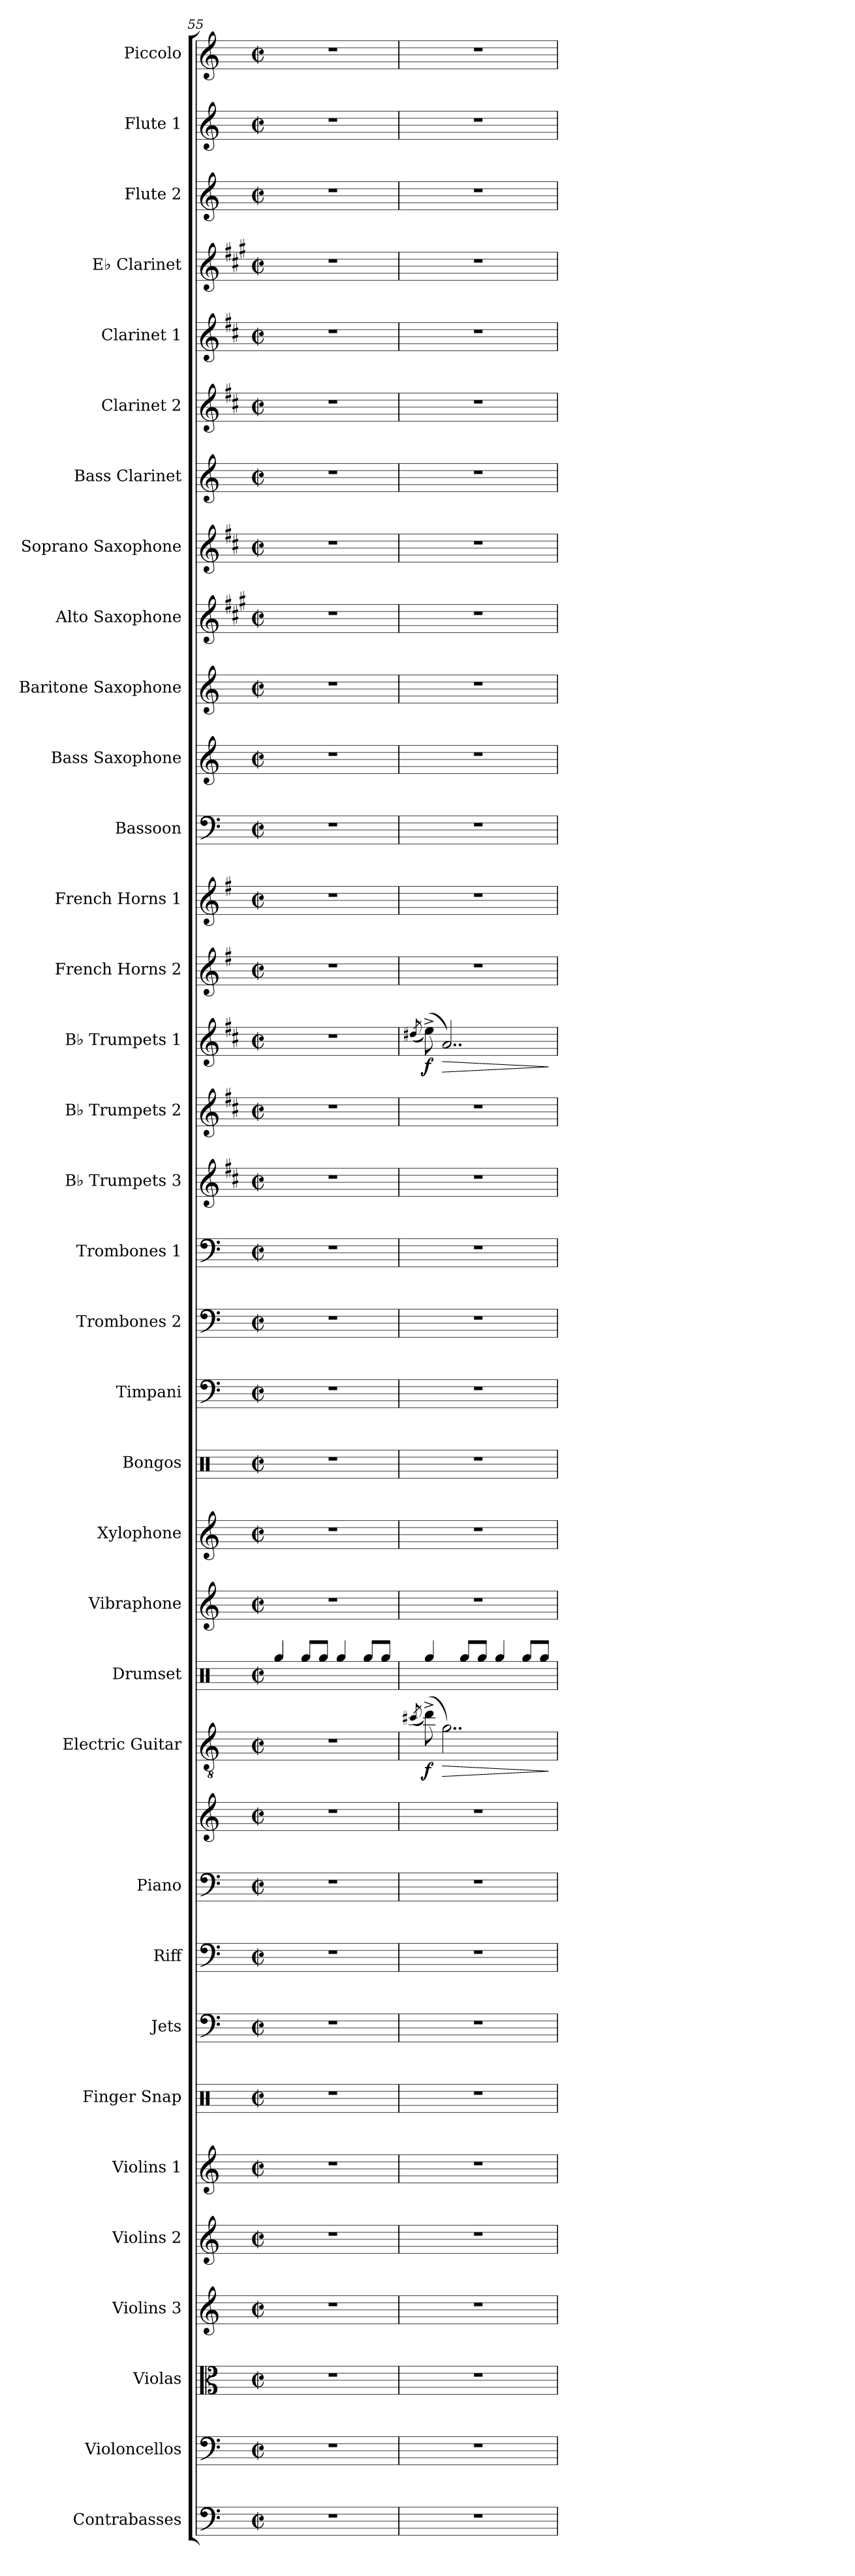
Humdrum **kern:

**kern	**kern	**kern	**kern	**kern	**kern	**kern	**kern	**kern	**kern	**kern	**kern	**dynam	**kern	**kern	**kern	**kern	**kern	**kern	**kern	**kern	**kern	**kern	**dynam	**kern	**kern	**kern	**kern	**kern	**kern	**kern	**kern	**kern	**kern	**kern	**kern	**kern	**kern
*part35	*part34	*part33	*part32	*part31	*part30	*part29	*part28	*part27	*part26	*part26	*part25	*part25	*part24	*part23	*part22	*part21	*part20	*part19	*part18	*part17	*part16	*part15	*part15	*part14	*part13	*part12	*part11	*part10	*part9	*part8	*part7	*part6	*part5	*part4	*part3	*part2	*part1
*staff36	*staff35	*staff34	*staff33	*staff32	*staff31	*staff30	*staff29	*staff28	*staff27	*staff26	*staff25	*staff25	*staff24	*staff23	*staff22	*staff21	*staff20	*staff19	*staff18	*staff17	*staff16	*staff15	*staff15	*staff14	*staff13	*staff12	*staff11	*staff10	*staff9	*staff8	*staff7	*staff6	*staff5	*staff4	*staff3	*staff2	*staff1
*I"Contrabasses	*I"Violoncellos	*I"Violas	*I"Violins 3	*I"Violins 2	*I"Violins 1	*I"Finger Snap	*I"Jets	*I"Riff	*I"Piano	*	*I"Electric Guitar	*	*I"Drumset	*I"Vibraphone	*I"Xylophone	*I"Bongos	*I"Timpani	*I"Trombones 2	*I"Trombones 1	*I"B♭ Trumpets 3	*I"B♭ Trumpets 2	*I"B♭ Trumpets 1	*	*I"French Horns 2	*I"French Horns 1	*I"Bassoon	*I"Bass Saxophone	*I"Baritone Saxophone	*I"Alto Saxophone	*I"Soprano Saxophone	*I"Bass Clarinet	*I"Clarinet 2	*I"Clarinet 1	*I"E♭ Clarinet	*I"Flute 2	*I"Flute 1	*I"Piccolo
*I'Cbs.	*I'Vcs.	*I'Vlas.	*I'Vlns. 3	*I'Vlns. 2	*I'Vlns. 1	*I'Fi. Sna.	*I'J.	*I'R.	*I'Pno.	*	*I'El. Guit.	*	*I'D. Set	*I'Vib.	*I'Xyl.	*I'Bon.	*I'Timp.	*I'Tbns. 2	*I'Tbns. 1	*I'B♭ Tpts. 3	*I'B♭ Tpts. 2	*I'B♭ Tpts. 1	*	*I'F Hns. 2	*I'F Hns. 1	*I'Bsn.	*I'Bs. Sax.	*I'Bar. Sax.	*I'A. Sax.	*I'S. Sax.	*I'B. Cl.	*I'Cl. 2	*I'Cl. 1	*I'E♭ Cl.	*I'Fl. 2	*I'Fl. 1	*I'Picc.
*clefF4	*clefF4	*clefC3	*clefG2	*clefG2	*clefG2	*clefX	*clefF4	*clefF4	*clefF4	*clefG2	*clefGv2	*	*clefX	*clefG2	*clefG2	*clefX	*clefF4	*clefF4	*clefF4	*clefG2	*clefG2	*clefG2	*	*clefG2	*clefG2	*clefF4	*clefG2	*clefG2	*clefG2	*clefG2	*clefG2	*clefG2	*clefG2	*clefG2	*clefG2	*clefG2	*clefG2
*ITrd7c12	*	*	*	*	*	*	*	*	*	*	*	*	*	*	*ITrd-7c-12	*	*	*	*	*ITrd1c2	*ITrd1c2	*ITrd1c2	*	*ITrd4c7	*ITrd4c7	*	*ITrd15c26	*ITrd12c21	*ITrd5c9	*ITrd1c2	*ITrd8c14	*ITrd1c2	*ITrd1c2	*ITrd-2c-3	*	*	*ITrd-7c-12
*k[]	*k[]	*k[]	*k[]	*k[]	*k[]	*k[]	*k[]	*k[]	*k[]	*k[]	*k[]	*	*k[]	*k[]	*k[]	*k[]	*k[]	*k[]	*k[]	*k[]	*k[]	*k[]	*	*k[]	*k[]	*k[]	*k[]	*k[]	*k[]	*k[]	*k[]	*k[]	*k[]	*k[]	*k[]	*k[]	*k[]
*M2/2	*M2/2	*M2/2	*M2/2	*M2/2	*M2/2	*M2/2	*M2/2	*M2/2	*M2/2	*M2/2	*M2/2	*	*M2/2	*M2/2	*M2/2	*M2/2	*M2/2	*M2/2	*M2/2	*M2/2	*M2/2	*M2/2	*	*M2/2	*M2/2	*M2/2	*M2/2	*M2/2	*M2/2	*M2/2	*M2/2	*M2/2	*M2/2	*M2/2	*M2/2	*M2/2	*M2/2
*met(c|)	*met(c|)	*met(c|)	*met(c|)	*met(c|)	*met(c|)	*met(c|)	*met(c|)	*met(c|)	*met(c|)	*met(c|)	*met(c|)	*	*met(c|)	*met(c|)	*met(c|)	*met(c|)	*met(c|)	*met(c|)	*met(c|)	*met(c|)	*met(c|)	*met(c|)	*	*met(c|)	*met(c|)	*met(c|)	*met(c|)	*met(c|)	*met(c|)	*met(c|)	*met(c|)	*met(c|)	*met(c|)	*met(c|)	*met(c|)	*met(c|)	*met(c|)
=55	=55	=55	=55	=55	=55	=55	=55	=55	=55	=55	=55	=55	=55	=55	=55	=55	=55	=55	=55	=55	=55	=55	=55	=55	=55	=55	=55	=55	=55	=55	=55	=55	=55	=55	=55	=55	=55
1r	1r	1r	1r	1r	1r	1r	1r	1r	1r	1r	1r	.	4Rgg/	1r	1r	1r	1r	1r	1r	1r	1r	1r	.	1r	1r	1r	1r	1r	1r	1r	1r	1r	1r	1r	1r	1r	1r
.	.	.	.	.	.	.	.	.	.	.	.	.	8Rgg/L	.	.	.	.	.	.	.	.	.	.	.	.	.	.	.	.	.	.	.	.	.	.	.	.
.	.	.	.	.	.	.	.	.	.	.	.	.	8Rgg/J	.	.	.	.	.	.	.	.	.	.	.	.	.	.	.	.	.	.	.	.	.	.	.	.
.	.	.	.	.	.	.	.	.	.	.	.	.	4Rgg/	.	.	.	.	.	.	.	.	.	.	.	.	.	.	.	.	.	.	.	.	.	.	.	.
.	.	.	.	.	.	.	.	.	.	.	.	.	8Rgg/L	.	.	.	.	.	.	.	.	.	.	.	.	.	.	.	.	.	.	.	.	.	.	.	.
.	.	.	.	.	.	.	.	.	.	.	.	.	8Rgg/J	.	.	.	.	.	.	.	.	.	.	.	.	.	.	.	.	.	.	.	.	.	.	.	.
=56	=56	=56	=56	=56	=56	=56	=56	=56	=56	=56	=56	=56	=56	=56	=56	=56	=56	=56	=56	=56	=56	=56	=56	=56	=56	=56	=56	=56	=56	=56	=56	=56	=56	=56	=56	=56	=56
.	.	.	.	.	.	.	.	.	.	.	(>8qcc#X/	.	.	.	.	.	.	.	.	.	.	(>8qcc#X/	.	.	.	.	.	.	.	.	.	.	.	.	.	.	.
!	!	!	!	!	!	!	!	!	!	!	!	!LO:DY:b	!	!	!	!	!	!	!	!	!	!	!LO:DY:b	!	!	!	!	!	!	!	!	!	!	!	!	!	!
1r	1r	1r	1r	1r	1r	1r	1r	1r	1r	1r	(>8dd^\)	f	4Rgg/	1r	1r	1r	1r	1r	1r	1r	1r	(>8dd^\)	f	1r	1r	1r	1r	1r	1r	1r	1r	1r	1r	1r	1r	1r	1r
!	!	!	!	!	!	!	!	!	!	!	!	!LO:HP:b	!	!	!	!	!	!	!	!	!	!	!LO:HP:b	!	!	!	!	!	!	!	!	!	!	!	!	!	!
.	.	.	.	.	.	.	.	.	.	.	2..g\)	>	.	.	.	.	.	.	.	.	.	2..g/)	>	.	.	.	.	.	.	.	.	.	.	.	.	.	.
.	.	.	.	.	.	.	.	.	.	.	.	.	8Rgg/L	.	.	.	.	.	.	.	.	.	.	.	.	.	.	.	.	.	.	.	.	.	.	.	.
.	.	.	.	.	.	.	.	.	.	.	.	.	8Rgg/J	.	.	.	.	.	.	.	.	.	.	.	.	.	.	.	.	.	.	.	.	.	.	.	.
.	.	.	.	.	.	.	.	.	.	.	.	.	4Rgg/	.	.	.	.	.	.	.	.	.	.	.	.	.	.	.	.	.	.	.	.	.	.	.	.
.	.	.	.	.	.	.	.	.	.	.	.	.	8Rgg/L	.	.	.	.	.	.	.	.	.	.	.	.	.	.	.	.	.	.	.	.	.	.	.	.
.	.	.	.	.	.	.	.	.	.	.	.	.	8Rgg/J	.	.	.	.	.	.	.	.	.	.	.	.	.	.	.	.	.	.	.	.	.	.	.	.
.	.	.	.	.	.	.	.	.	.	.	.	]	.	.	.	.	.	.	.	.	.	.	]	.	.	.	.	.	.	.	.	.	.	.	.	.	.
=	=	=	=	=	=	=	=	=	=	=	=	=	=	=	=	=	=	=	=	=	=	=	=	=	=	=	=	=	=	=	=	=	=	=	=	=	=
*-	*-	*-	*-	*-	*-	*-	*-	*-	*-	*-	*-	*-	*-	*-	*-	*-	*-	*-	*-	*-	*-	*-	*-	*-	*-	*-	*-	*-	*-	*-	*-	*-	*-	*-	*-	*-	*-
